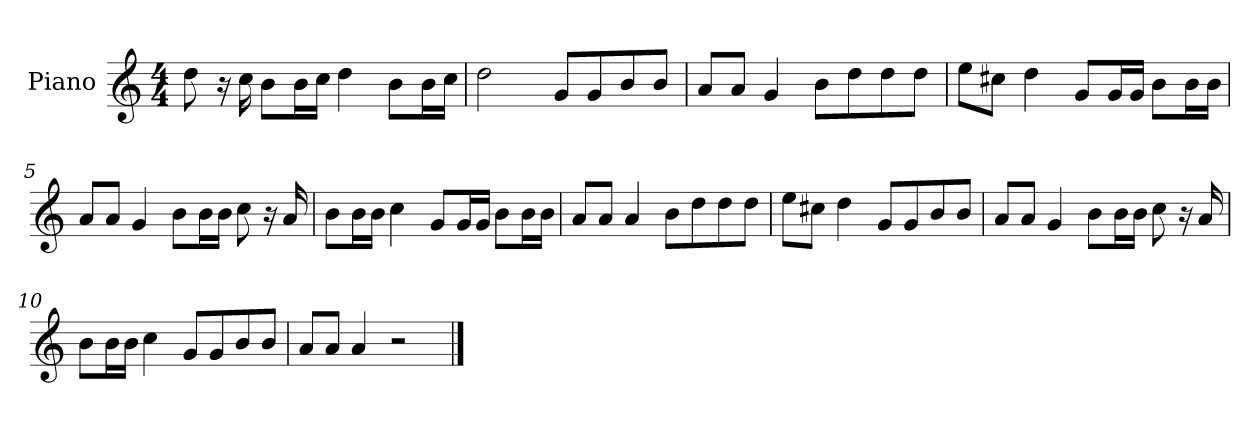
**kern
*part1
*staff1
*I"Piano
*I'P-no
*clefG2
*k[]
*M4/4
*MM91
=1
8dd\
16r
16cc\
8b\L
16b\L
16cc\JJ
4dd\
8b\L
16b\L
16cc\JJ
=2
2dd\
8g/L
8g/
8b/
8b/J
=3
8a/L
8a/J
4g/
8b\L
8dd\
8dd\
8dd\J
=4
8ee\L
8cc#X\J
4dd\
8g/L
16g/L
16g/JJ
8b\L
16b\L
16b\JJ
=5
8a/L
8a/J
4g/
8b\L
16b\L
16b\JJ
8cc\
16r
16a/
!!LO:LB:g=z
=6
8b\L
16b\L
16b\JJ
4cc\
8g/L
16g/L
16g/JJ
8b\L
16b\L
16b\JJ
=7
8a/L
8a/J
4a/
8b\L
8dd\
8dd\
8dd\J
=8
8ee\L
8cc#X\J
4dd\
8g/L
8g/
8b/
8b/J
=9
8a/L
8a/J
4g/
8b\L
16b\L
16b\JJ
8cc\
16r
16a/
=10
8b\L
16b\L
16b\JJ
4cc\
8g/L
8g/
8b/
8b/J
!!LO:LB:g=z
=11
8a/L
8a/J
4a/
2r
==
*-
